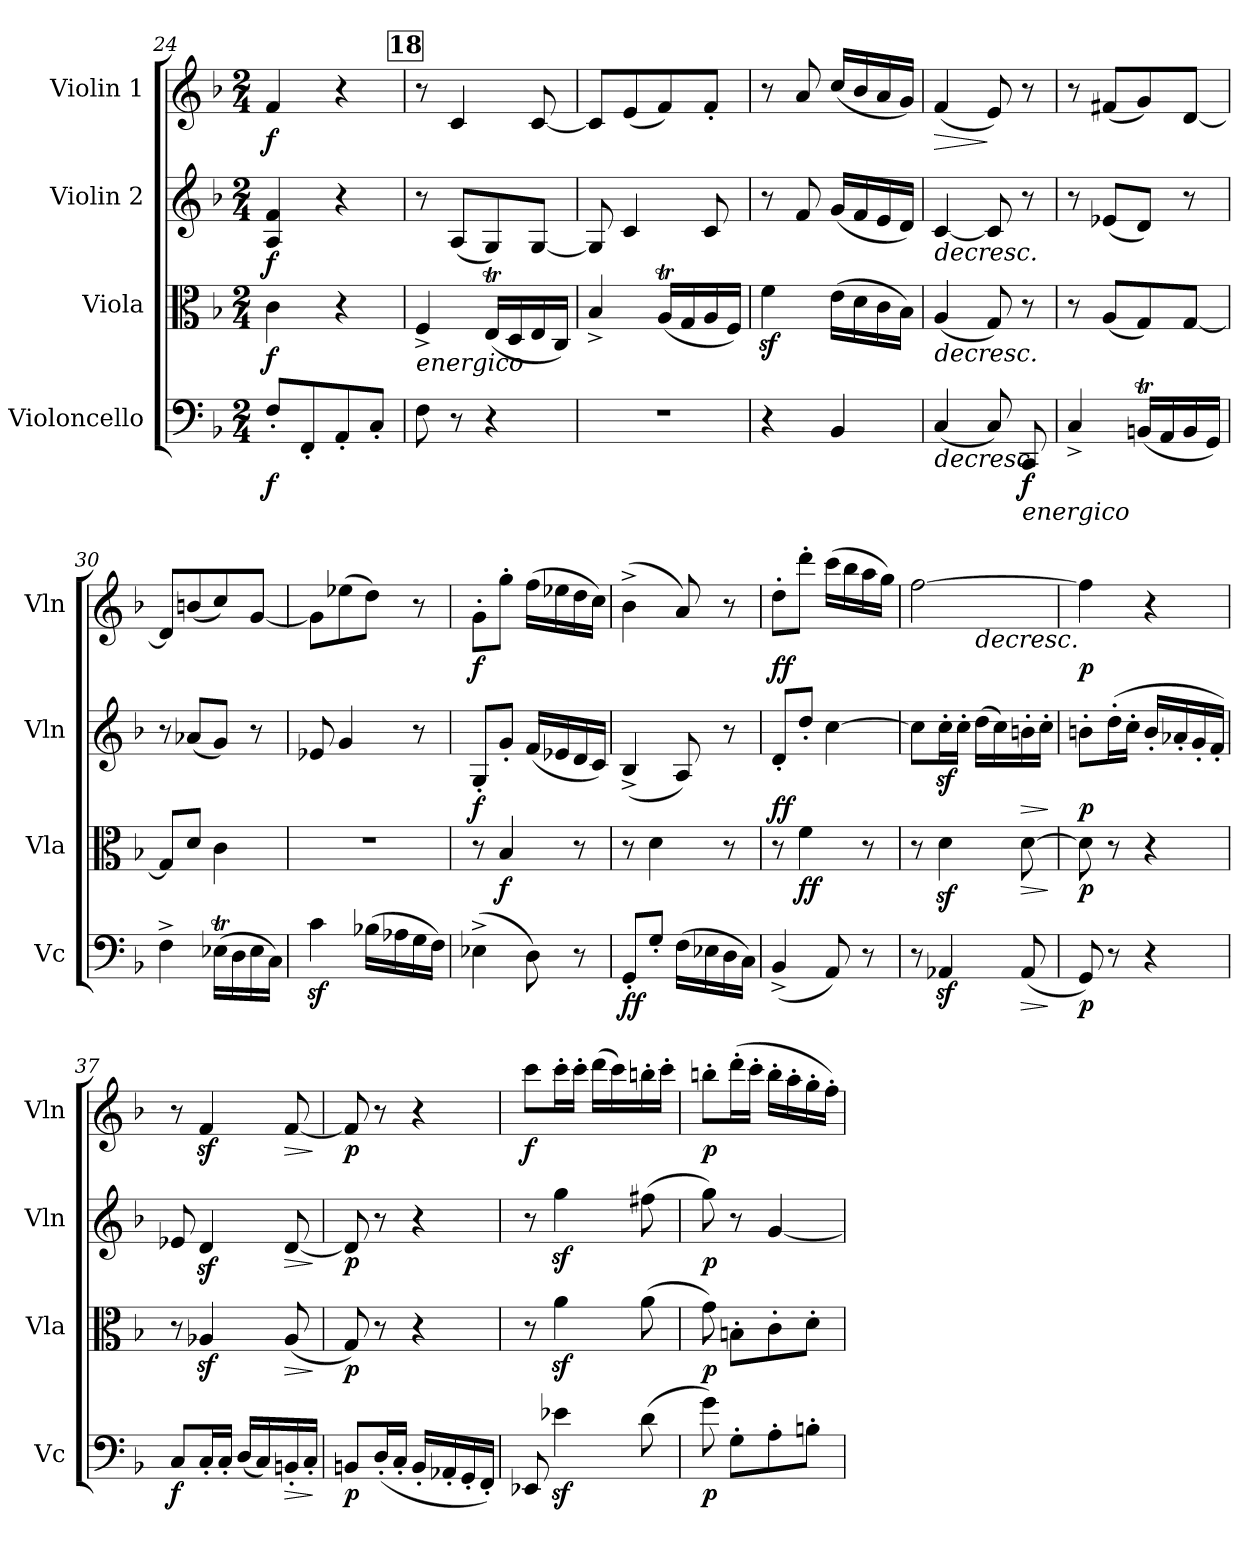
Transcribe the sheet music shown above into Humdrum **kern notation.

**kern	**dynam	**kern	**dynam	**kern	**dynam	**kern	**dynam
*part4	*part4	*part3	*part3	*part2	*part2	*part1	*part1
*staff4	*staff4	*staff3	*staff3	*staff2	*staff2	*staff1	*staff1
*I"Violoncello	*	*I"Viola	*	*I"Violin 2	*	*I"Violin 1	*
*I'Vc	*	*I'Vla	*	*I'Vln	*	*I'Vln	*
*clefF4	*	*clefC3	*	*clefG2	*	*clefG2	*
*k[b-]	*	*k[b-]	*	*k[b-]	*	*k[b-]	*
*M2/4	*	*M2/4	*	*M2/4	*	*M2/4	*
=24	=24	=24	=24	=24	=24	=24	=24
!	!LO:DY:b	!	!LO:DY:b	!	!LO:DY:b	!	!LO:DY:b
8F'/L	f	4c\	f	4A/ 4f/	f	4f/	f
8FF'/	.	.	.	.	.	.	.
8AA'/	.	4r	.	4r	.	4r	.
8C'/J	.	.	.	.	.	.	.
!!LO:PB:g=z
!!LO:REH:place=s1:a:B:cj:fs=14:t=18
=25	=25	=25	=25	=25	=25	=25	=25
!	!	!LO:TX:b:i:t=energico	!	!	!	!	!
8F\	.	4F^/	.	8r	.	8r	.
8r	.	.	.	(8A/L	.	4c/	.
4r	.	(16Et/LL	.	8G/)	.	.	.
.	.	16D/	.	.	.	.	.
.	.	16E/	.	[8G/J	.	[8c/	.
.	.	16C/JJ)	.	.	.	.	.
=26	=26	=26	=26	=26	=26	=26	=26
2r	.	4B-^/	.	8G/]	.	8c/L]	.
.	.	.	.	4c/	.	(8e/	.
.	.	(16At/LL	.	.	.	8f/)	.
.	.	16G/	.	.	.	.	.
.	.	16A/	.	8c/	.	8f'/J	.
.	.	16F/JJ)	.	.	.	.	.
=27	=27	=27	=27	=27	=27	=27	=27
4r	.	4fz<\	.	8r	.	8r	.
.	.	.	.	8f/	.	8a/	.
4BB-/	.	(16e\LL	.	(16g/LL	.	(16cc/LL	.
.	.	16d\	.	16f/	.	16b-/	.
.	.	16c\	.	16e/	.	16a/	.
.	.	16B-\JJ)	.	16d/JJ)	.	16g/JJ)	.
=28	=28	=28	=28	=28	=28	=28	=28
!	!LO:HP:b	!	!LO:HP:b	!	!LO:HP:b	!	!LO:HP:b
(4C/	>	(4A/	>	[4c/	>	(4f/	>
8C/)	.	8G/)	.	8c/]	.	8e/)	]
!LO:TX:b:i:t=energico	!	!	!	!	!	!	!
!	!LO:DY:b	!	!	!	!	!	!
8CC/	f	8r	.	8r	.	8r	.
=29	=29	=29	=29	=29	=29	=29	=29
4C^/	.	8r	.	8r	.	8r	.
.	.	(8A/L	.	(8e-X/L	.	(8f#X/L	.
(16BBnt/LL	.	8G/)	.	8d/J)	.	8g/)	.
16AA/	.	.	.	.	.	.	.
16BB/	.	[8G/J	.	8r	.	[8d/J	.
16GG/JJ)	.	.	.	.	.	.	.
=30	=30	=30	=30	=30	=30	=30	=30
4F^\	.	8G/L]	.	8r	.	8d/L]	.
.	.	8d/J	.	(8a-X/L	.	(8bn/	.
(16E-XT\LL	.	4c\	.	8g/J)	.	8cc/)	.
16D\	.	.	.	.	.	.	.
16E-\	.	.	.	8r	.	[8g/J	.
16C\JJ)	.	.	.	.	.	.	.
!!LO:LB:g=z
=31	=31	=31	=31	=31	=31	=31	=31
4cz<\	.	2r	.	8e-X/	.	8g\L]	.
.	.	.	.	4g/	.	(8ee-X\	.
(16B-X\LL	.	.	.	.	.	8dd\J)	.
16A-X\	.	.	.	.	.	.	.
16G\	.	.	.	8r	.	8r	.
16F\JJ)	.	.	.	.	.	.	.
=32	=32	=32	=32	=32	=32	=32	=32
!	!	!	!	!	!LO:DY:b	!	!LO:DY:b
(4E-X^\	.	8r	.	8G'/L	f	8g'\L	f
!	!	!	!LO:DY:b	!	!	!	!
.	.	4B-/	f	8g'/J	.	8gg'\J	.
8D\)	.	.	.	(16f/LL	.	(16ff\LL	.
.	.	.	.	16e-X/	.	16ee-X\	.
8r	.	8r	.	16d/	.	16dd\	.
.	.	.	.	16c/JJ)	.	16cc\JJ)	.
=33	=33	=33	=33	=33	=33	=33	=33
!	!LO:DY:b	!	!	!	!	!	!
8GG'/L	ff	8r	.	(4B-^/	.	(4b-^\	.
8G'/J	.	4d\	.	.	.	.	.
(16F\LL	.	.	.	8A/)	.	8a/)	.
16E-X\	.	.	.	.	.	.	.
16D\	.	8r	.	8r	.	8r	.
16C\JJ)	.	.	.	.	.	.	.
=34	=34	=34	=34	=34	=34	=34	=34
!	!	!	!	!	!LO:DY:b	!	!LO:DY:b
(4BB-^/	.	8r	.	8d'/L	ff	8dd'\L	ff
!	!	!	!LO:DY:b	!	!	!	!
.	.	4f\	ff	8dd'/J	.	8ddd'\J	.
8AA/)	.	.	.	[4cc\	.	(16ccc\LL	.
.	.	.	.	.	.	16bb-\	.
8r	.	8r	.	.	.	16aa\	.
.	.	.	.	.	.	16gg\JJ)	.
=35	=35	=35	=35	=35	=35	=35	=35
*	*	*	*	*	*	*^	*
8r	.	8r	.	8cc\L]	.	[2ff\	4ryy	.
4AA-Xz</	.	4dz<\	.	16ccz<'\L	.	.	.	.
.	.	.	.	16cc'\JJ	.	.	.	.
!	!	!	!	!	!	!	!	!LO:HP:b
.	.	.	.	(16dd\LL	.	.	4ryy	>
.	.	.	.	16cc\)	.	.	.	.
!	!LO:HP:b	!	!LO:HP:b	!	!LO:HP:b	!	!	!
(8AA-/	>	[8d\	>	16bn'\	>	.	.	.
.	.	.	.	16cc'\JJ	.	.	.	.
*	*	*	*	*	*	*v	*v	*
.	]	.	]	.	]	.	.
=36	=36	=36	=36	=36	=36	=36	=36
!	!LO:DY:b	!	!LO:DY:b	!	!LO:DY:b	!	!LO:DY:b
8GG/)	p	8d\]	p	8bn'\L	p	4ff\]	p
8r	.	8r	.	(16dd'\L	.	.	.
.	.	.	.	16cc'\JJ	.	.	.
4r	.	4r	.	16b'/LL	.	4r	.
.	.	.	.	16a-X'/	.	.	.
.	.	.	.	16g'/	.	.	.
.	.	.	.	16f'/JJ)	.	.	.
!!LO:LB:g=z
=37	=37	=37	=37	=37	=37	=37	=37
!	!LO:DY:b	!	!	!	!	!	!
8C/L	f	8r	.	8e-X/	.	8r	.
16C'/L	.	4A-Xz</	.	4dz</	.	4fz</	.
16C'/JJ	.	.	.	.	.	.	.
(16D/LL	.	.	.	.	.	.	.
16C/)	.	.	.	.	.	.	.
!	!LO:HP:b	!	!LO:HP:b	!	!LO:HP:b	!	!LO:HP:b
16BBn'/	>	(8A-/	>	[8d/	>	[8f/	>
16C'/JJ	.	.	.	.	.	.	.
.	]	.	]	.	]	.	]
=38	=38	=38	=38	=38	=38	=38	=38
!	!LO:DY:b	!	!LO:DY:b	!	!LO:DY:b	!	!LO:DY:b
8BBn/L	p	8G/)	p	8d/]	p	8f/]	p
(16D'/L	.	8r	.	8r	.	8r	.
16C'/JJ	.	.	.	.	.	.	.
16BB'/LL	.	4r	.	4r	.	4r	.
16AA-X'/	.	.	.	.	.	.	.
16GG'/	.	.	.	.	.	.	.
16FF'/JJ)	.	.	.	.	.	.	.
=39	=39	=39	=39	=39	=39	=39	=39
!	!	!	!	!	!	!	!LO:DY:b
8EE-X/	.	8r	.	8r	.	8ccc\L	f
4e-Xz<\	.	4az<\	.	4ggz<\	.	16ccc'\L	.
.	.	.	.	.	.	16ccc'\JJ	.
.	.	.	.	.	.	(16ddd\LL	.
.	.	.	.	.	.	16ccc\)	.
(8d\	.	(8a\	.	(8ff#X\	.	16bbn'\	.
.	.	.	.	.	.	16ccc'\JJ	.
.	]	.	]	.	]	.	]
=40	=40	=40	=40	=40	=40	=40	=40
!	!LO:DY:b	!	!LO:DY:b	!	!LO:DY:b	!	!LO:DY:b
8g\)	p	8g\)	p	8gg\)	p	8bbn'\L	p
8G'\L	.	8Bn'\L	.	8r	.	(16ddd'\L	.
.	.	.	.	.	.	16ccc'\JJ	.
8A'\	.	8c'\	.	[4g/	.	16bb'\LL	.
.	.	.	.	.	.	16aa'\	.
8Bn'\J	.	8d'\J	.	.	.	16gg'\	.
.	.	.	.	.	.	16ff'\JJ)	.
=	=	=	=	=	=	=	=
*-	*-	*-	*-	*-	*-	*-	*-
